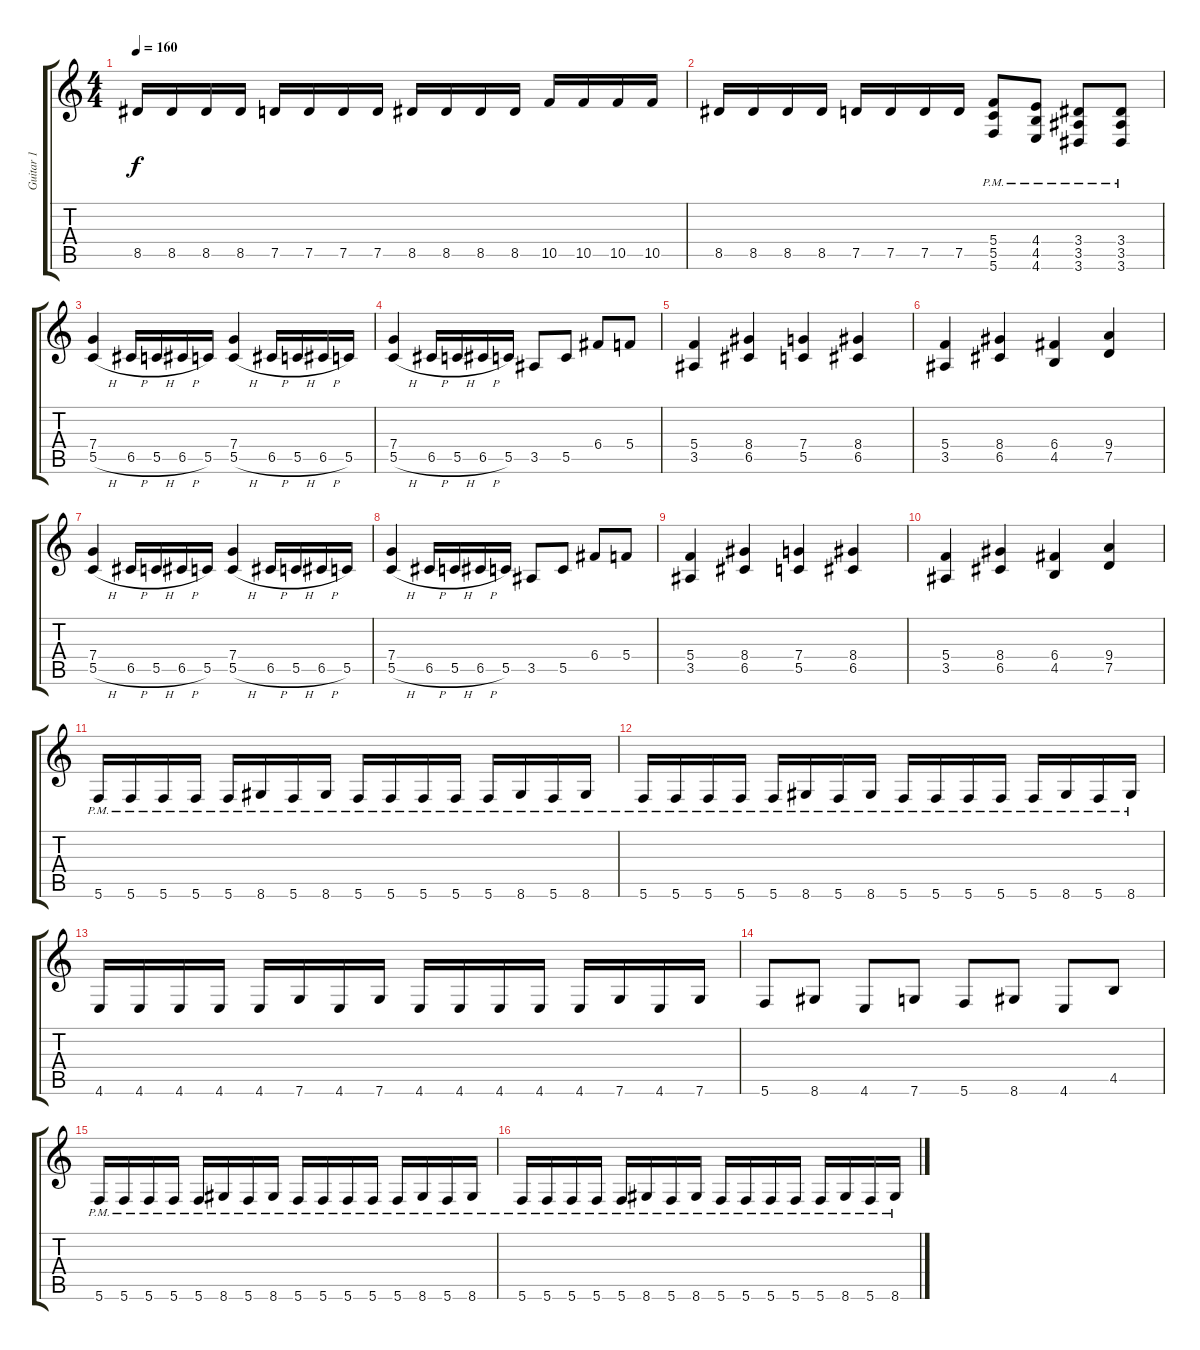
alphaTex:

\track ("Guitar 1" "Guitar 1") {instrument distortionguitar}
\staff {score tabs}
\tuning (D4 A3 F3 C3 G2 C2) {hide}
\ts (4 4)
\tempo 160
\clef g2
\ks c
8.5.16{dy f} 8.5.16 8.5.16 8.5.16 7.5.16 7.5.16 7.5.16 7.5.16 8.5.16 8.5.16 8.5.16 8.5.16 10.5.16 10.5.16 10.5.16 10.5.16 |
8.5.16 8.5.16 8.5.16 8.5.16 7.5.16 7.5.16 7.5.16 7.5.16 (5.4{pm} 5.5{pm} 5.6{pm}).8 (4.4{pm} 4.5{pm} 4.6{pm}).8 (3.4{pm} 3.5{pm} 3.6{pm}).8 (3.4{pm} 3.5{pm} 3.6{pm}).8 |
(7.4 5.5{h}).4 6.5{h}.16 5.5{h}.16 6.5{h}.16 5.5.16 (7.4 5.5{h}).4 6.5{h}.16 5.5{h}.16 6.5{h}.16 5.5.16 |
(7.4 5.5{h}).4 6.5{h}.16 5.5{h}.16 6.5{h}.16 5.5.16 3.5.8 5.5.8 6.4.8 5.4.8 |
(5.4 3.5).4 (8.4 6.5).4 (7.4 5.5).4 (8.4 6.5).4 |
(5.4 3.5).4 (8.4 6.5).4 (6.4 4.5).4 (9.4 7.5).4 |
(7.4 5.5{h}).4 6.5{h}.16 5.5{h}.16 6.5{h}.16 5.5.16 (7.4 5.5{h}).4 6.5{h}.16 5.5{h}.16 6.5{h}.16 5.5.16 |
(7.4 5.5{h}).4 6.5{h}.16 5.5{h}.16 6.5{h}.16 5.5.16 3.5.8 5.5.8 6.4.8 5.4.8 |
(5.4 3.5).4 (8.4 6.5).4 (7.4 5.5).4 (8.4 6.5).4 |
(5.4 3.5).4 (8.4 6.5).4 (6.4 4.5).4 (9.4 7.5).4 |
5.6{pm}.16 5.6{pm}.16 5.6{pm}.16 5.6{pm}.16 5.6{pm}.16 8.6{pm}.16 5.6{pm}.16 8.6{pm}.16 5.6{pm}.16 5.6{pm}.16 5.6{pm}.16 5.6{pm}.16 5.6{pm}.16 8.6{pm}.16 5.6{pm}.16 8.6{pm}.16 |
5.6{pm}.16 5.6{pm}.16 5.6{pm}.16 5.6{pm}.16 5.6{pm}.16 8.6{pm}.16 5.6{pm}.16 8.6{pm}.16 5.6{pm}.16 5.6{pm}.16 5.6{pm}.16 5.6{pm}.16 5.6{pm}.16 8.6{pm}.16 5.6{pm}.16 8.6{pm}.16 |
4.6.16 4.6.16 4.6.16 4.6.16 4.6.16 7.6.16 4.6.16 7.6.16 4.6.16 4.6.16 4.6.16 4.6.16 4.6.16 7.6.16 4.6.16 7.6.16 |
5.6.8 8.6.8 4.6.8 7.6.8 5.6.8 8.6.8 4.6.8 4.5.8 |
5.6{pm}.16 5.6{pm}.16 5.6{pm}.16 5.6{pm}.16 5.6{pm}.16 8.6{pm}.16 5.6{pm}.16 8.6{pm}.16 5.6{pm}.16 5.6{pm}.16 5.6{pm}.16 5.6{pm}.16 5.6{pm}.16 8.6{pm}.16 5.6{pm}.16 8.6{pm}.16 |
5.6{pm}.16 5.6{pm}.16 5.6{pm}.16 5.6{pm}.16 5.6{pm}.16 8.6{pm}.16 5.6{pm}.16 8.6{pm}.16 5.6{pm}.16 5.6{pm}.16 5.6{pm}.16 5.6{pm}.16 5.6{pm}.16 8.6{pm}.16 5.6{pm}.16 8.6{pm}.16
